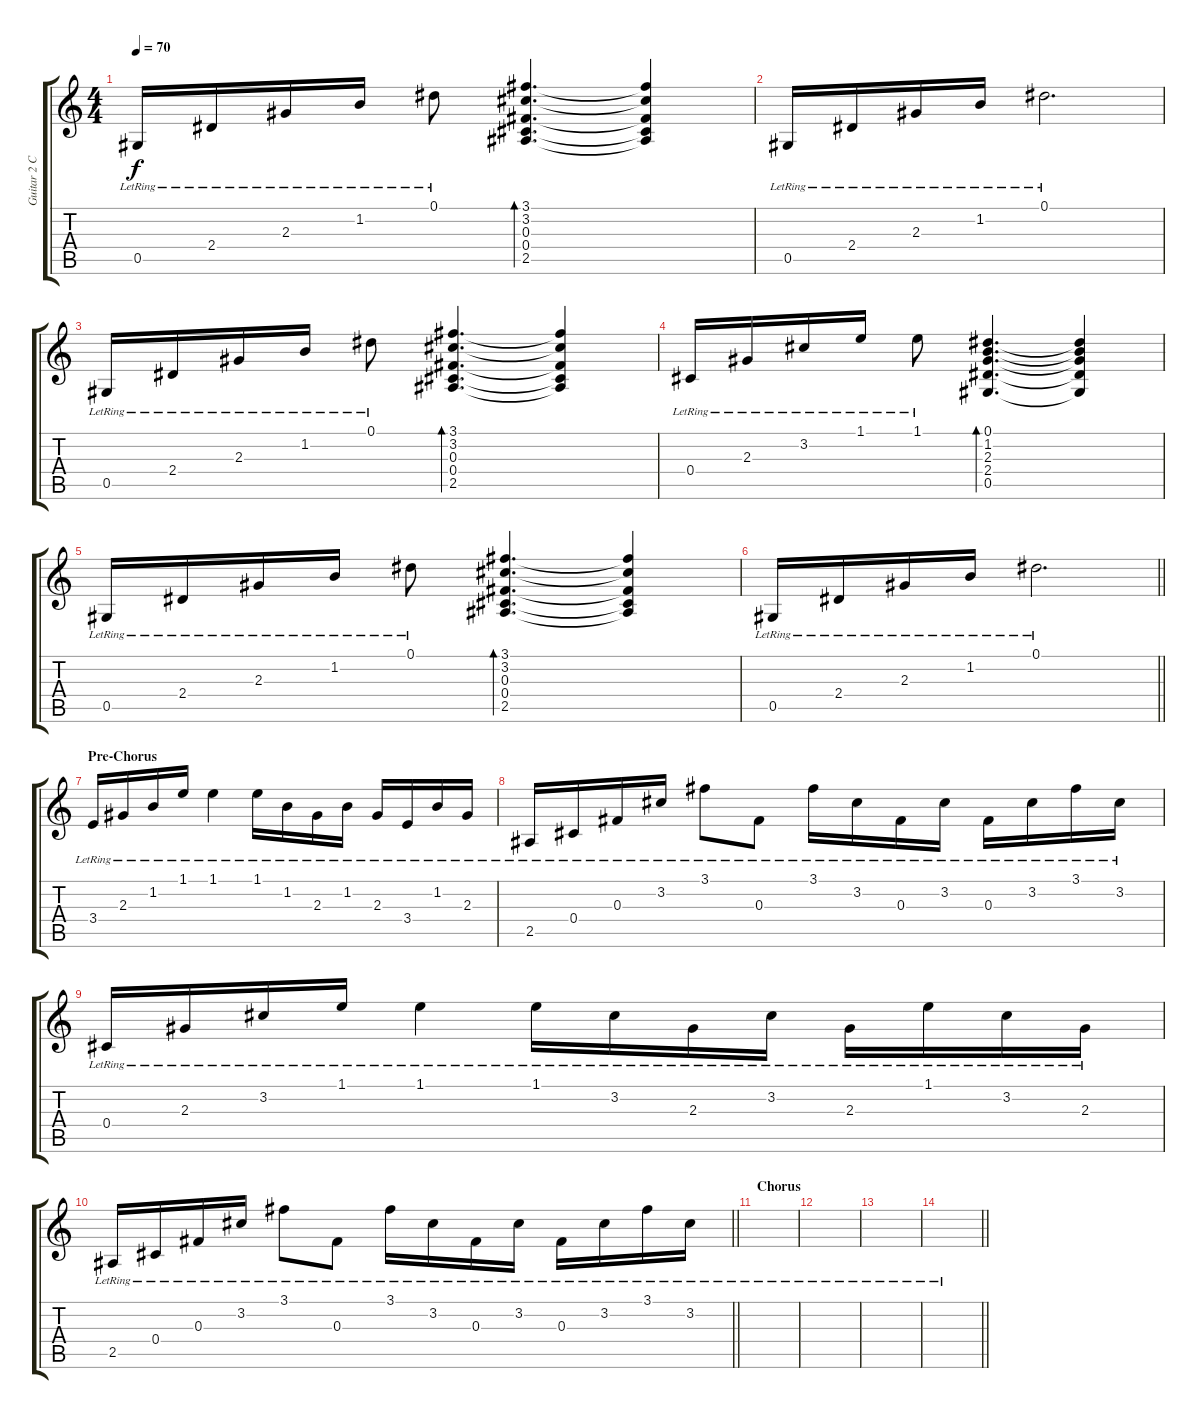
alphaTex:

\track ("Guitar 2 Clean" "Guitar 2 C") {instrument electricguitarclean}
\staff {score tabs}
\tuning (Eb4 Bb3 Gb3 Db3 Ab2 Eb2) {hide}
\ts (4 4)
\tempo 70
\clef g2
\ks c
0.5{lr}.16{dy f} 2.4{lr}.16 2.3{lr}.16 1.2{lr}.16 0.1{lr}.8 (3.1 3.2 0.3 0.4 2.5).4{d bd 120} (3.1{t} 3.2{t} 0.3{t} 0.4{t} 2.5{t}).4 |
0.5{lr}.16 2.4{lr}.16 2.3{lr}.16 1.2{lr}.16 0.1{lr}.2{d} |
0.5{lr}.16 2.4{lr}.16 2.3{lr}.16 1.2{lr}.16 0.1{lr}.8 (3.1 3.2 0.3 0.4 2.5).4{d bd 120} (3.1{t} 3.2{t} 0.3{t} 0.4{t} 2.5{t}).4 |
0.4{lr}.16 2.3{lr}.16 3.2{lr}.16 1.1{lr}.16 1.1{lr}.8 (0.1 1.2 2.3 2.4 0.5).4{d bd 120} (0.1{t} 1.2{t} 2.3{t} 2.4{t} 0.5{t}).4 |
0.5{lr}.16 2.4{lr}.16 2.3{lr}.16 1.2{lr}.16 0.1{lr}.8 (3.1 3.2 0.3 0.4 2.5).4{d bd 120} (3.1{t} 3.2{t} 0.3{t} 0.4{t} 2.5{t}).4 |
\barLineRight lightlight
0.5{lr}.16 2.4{lr}.16 2.3{lr}.16 1.2{lr}.16 0.1{lr}.2{d} |
\section ("" "Pre-Chorus")
3.4{lr}.16 2.3{lr}.16 1.2{lr}.16 1.1{lr}.16 1.1{lr}.4 1.1{lr}.16 1.2{lr}.16 2.3{lr}.16 1.2{lr}.16 2.3{lr}.16 3.4{lr}.16 1.2{lr}.16 2.3{lr}.16 |
2.5{lr}.16 0.4{lr}.16 0.3{lr}.16 3.2{lr}.16 3.1{lr}.8 0.3{lr}.8 3.1{lr}.16 3.2{lr}.16 0.3{lr}.16 3.2{lr}.16 0.3{lr}.16 3.2{lr}.16 3.1{lr}.16 3.2{lr}.16 |
0.4{lr}.16 2.3{lr}.16 3.2{lr}.16 1.1{lr}.16 1.1{lr}.4 1.1{lr}.16 3.2{lr}.16 2.3{lr}.16 3.2{lr}.16 2.3{lr}.16 1.1{lr}.16 3.2{lr}.16 2.3{lr}.16 |
\barLineRight lightlight
2.5{lr}.16 0.4{lr}.16 0.3{lr}.16 3.2{lr}.16 3.1{lr}.8 0.3{lr}.8 3.1{lr}.16 3.2{lr}.16 0.3{lr}.16 3.2{lr}.16 0.3{lr}.16 3.2{lr}.16 3.1{lr}.16 3.2{lr}.16 |
\section ("" "Chorus")
|
|
|
\barLineRight lightlight
